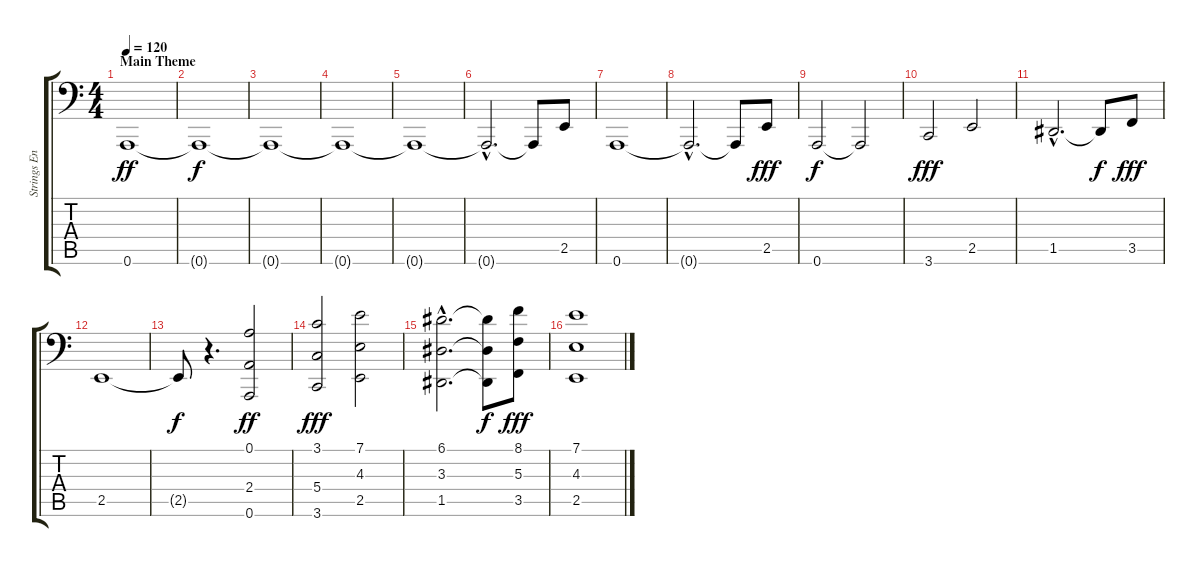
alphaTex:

\track ("Strings Ensemble" "Strings En") {instrument stringensemble1}
\staff {score tabs}
\tuning (A3 E3 C3 G2 D2 A1) {hide}
\ts (4 4)
\section ("" "Main Theme")
\tempo 120
\clef f4
\ks c
0.6.1{dy ff instrument stringensemble1} |
0.6{t}.1{dy f} |
0.6{t}.1 |
0.6{t}.1 |
0.6{t}.1 |
0.6{hac t}.2{d} 0.6{t}.8 2.5.8 |
0.6.1 |
0.6{hac t}.2{d} 0.6{t}.8 2.5.8{dy fff} |
0.6.2{dy f} 0.6{t}.2 |
3.6.2{dy fff} 2.5.2 |
1.5{hac}.2{d} 1.5{t}.8{dy f} 3.5.8{dy fff} |
2.5.1 |
2.5{t}.8{dy f} r.4{d} (0.1 2.4 0.6).2{dy ff} |
(3.1 5.4 3.6).2{dy fff} (7.1 4.3 2.5).2 |
(6.1{hac} 3.3{hac} 1.5{hac}).2{d} (6.1{t} 3.3{t} 1.5{t}).8{dy f} (8.1 5.3 3.5).8{dy fff} |
(7.1 4.3 2.5).1
